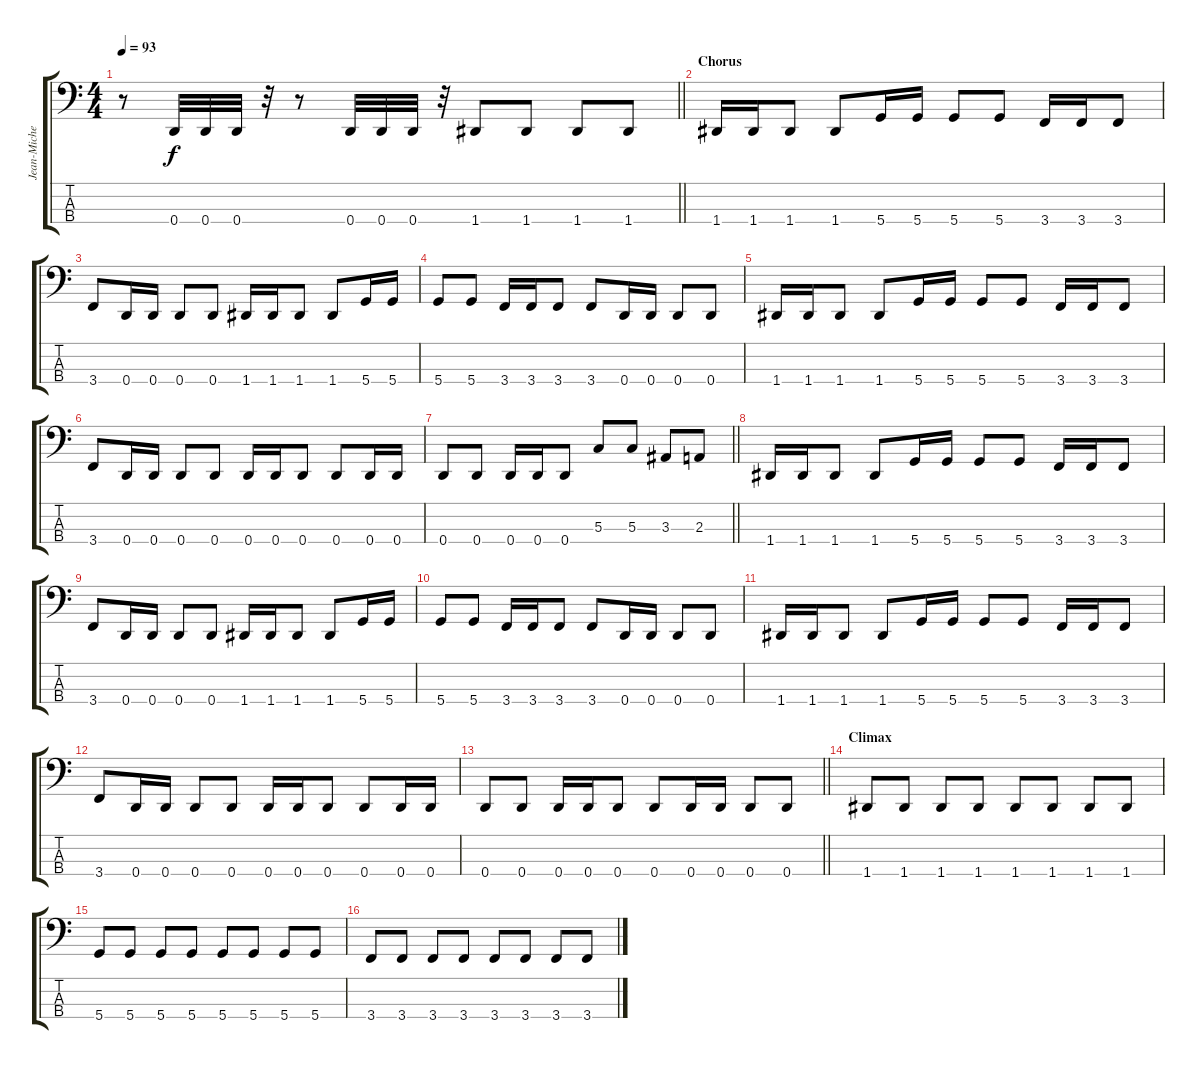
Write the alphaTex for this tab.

\track ("Jean-Michel Labadie" "Jean-Miche") {instrument electricbasspick}
\staff {score tabs}
\tuning (F2 C2 G1 D1) {hide}
\ts (4 4)
\tempo 93
\clef f4
\barLineRight lightlight
\ks c
r.8{dy f} 0.4.32 0.4.32 0.4.32 r.32 r.8 0.4.32 0.4.32 0.4.32 r.32 1.4.8 1.4.8 1.4.8 1.4.8 |
\section ("" "Chorus")
1.4.16 1.4.16 1.4.8 1.4.8 5.4.16 5.4.16 5.4.8 5.4.8 3.4.16 3.4.16 3.4.8 |
3.4.8 0.4.16 0.4.16 0.4.8 0.4.8 1.4.16 1.4.16 1.4.8 1.4.8 5.4.16 5.4.16 |
5.4.8 5.4.8 3.4.16 3.4.16 3.4.8 3.4.8 0.4.16 0.4.16 0.4.8 0.4.8 |
1.4.16 1.4.16 1.4.8 1.4.8 5.4.16 5.4.16 5.4.8 5.4.8 3.4.16 3.4.16 3.4.8 |
3.4.8 0.4.16 0.4.16 0.4.8 0.4.8 0.4.16 0.4.16 0.4.8 0.4.8 0.4.16 0.4.16 |
\barLineRight lightlight
0.4.8 0.4.8 0.4.16 0.4.16 0.4.8 5.3.8 5.3.8 3.3.8 2.3.8 |
1.4.16 1.4.16 1.4.8 1.4.8 5.4.16 5.4.16 5.4.8 5.4.8 3.4.16 3.4.16 3.4.8 |
3.4.8 0.4.16 0.4.16 0.4.8 0.4.8 1.4.16 1.4.16 1.4.8 1.4.8 5.4.16 5.4.16 |
5.4.8 5.4.8 3.4.16 3.4.16 3.4.8 3.4.8 0.4.16 0.4.16 0.4.8 0.4.8 |
1.4.16 1.4.16 1.4.8 1.4.8 5.4.16 5.4.16 5.4.8 5.4.8 3.4.16 3.4.16 3.4.8 |
3.4.8 0.4.16 0.4.16 0.4.8 0.4.8 0.4.16 0.4.16 0.4.8 0.4.8 0.4.16 0.4.16 |
\barLineRight lightlight
0.4.8 0.4.8 0.4.16 0.4.16 0.4.8 0.4.8 0.4.16 0.4.16 0.4.8 0.4.8 |
\section ("" "Climax")
1.4.8 1.4.8 1.4.8 1.4.8 1.4.8 1.4.8 1.4.8 1.4.8 |
5.4.8 5.4.8 5.4.8 5.4.8 5.4.8 5.4.8 5.4.8 5.4.8 |
3.4.8 3.4.8 3.4.8 3.4.8 3.4.8 3.4.8 3.4.8 3.4.8
